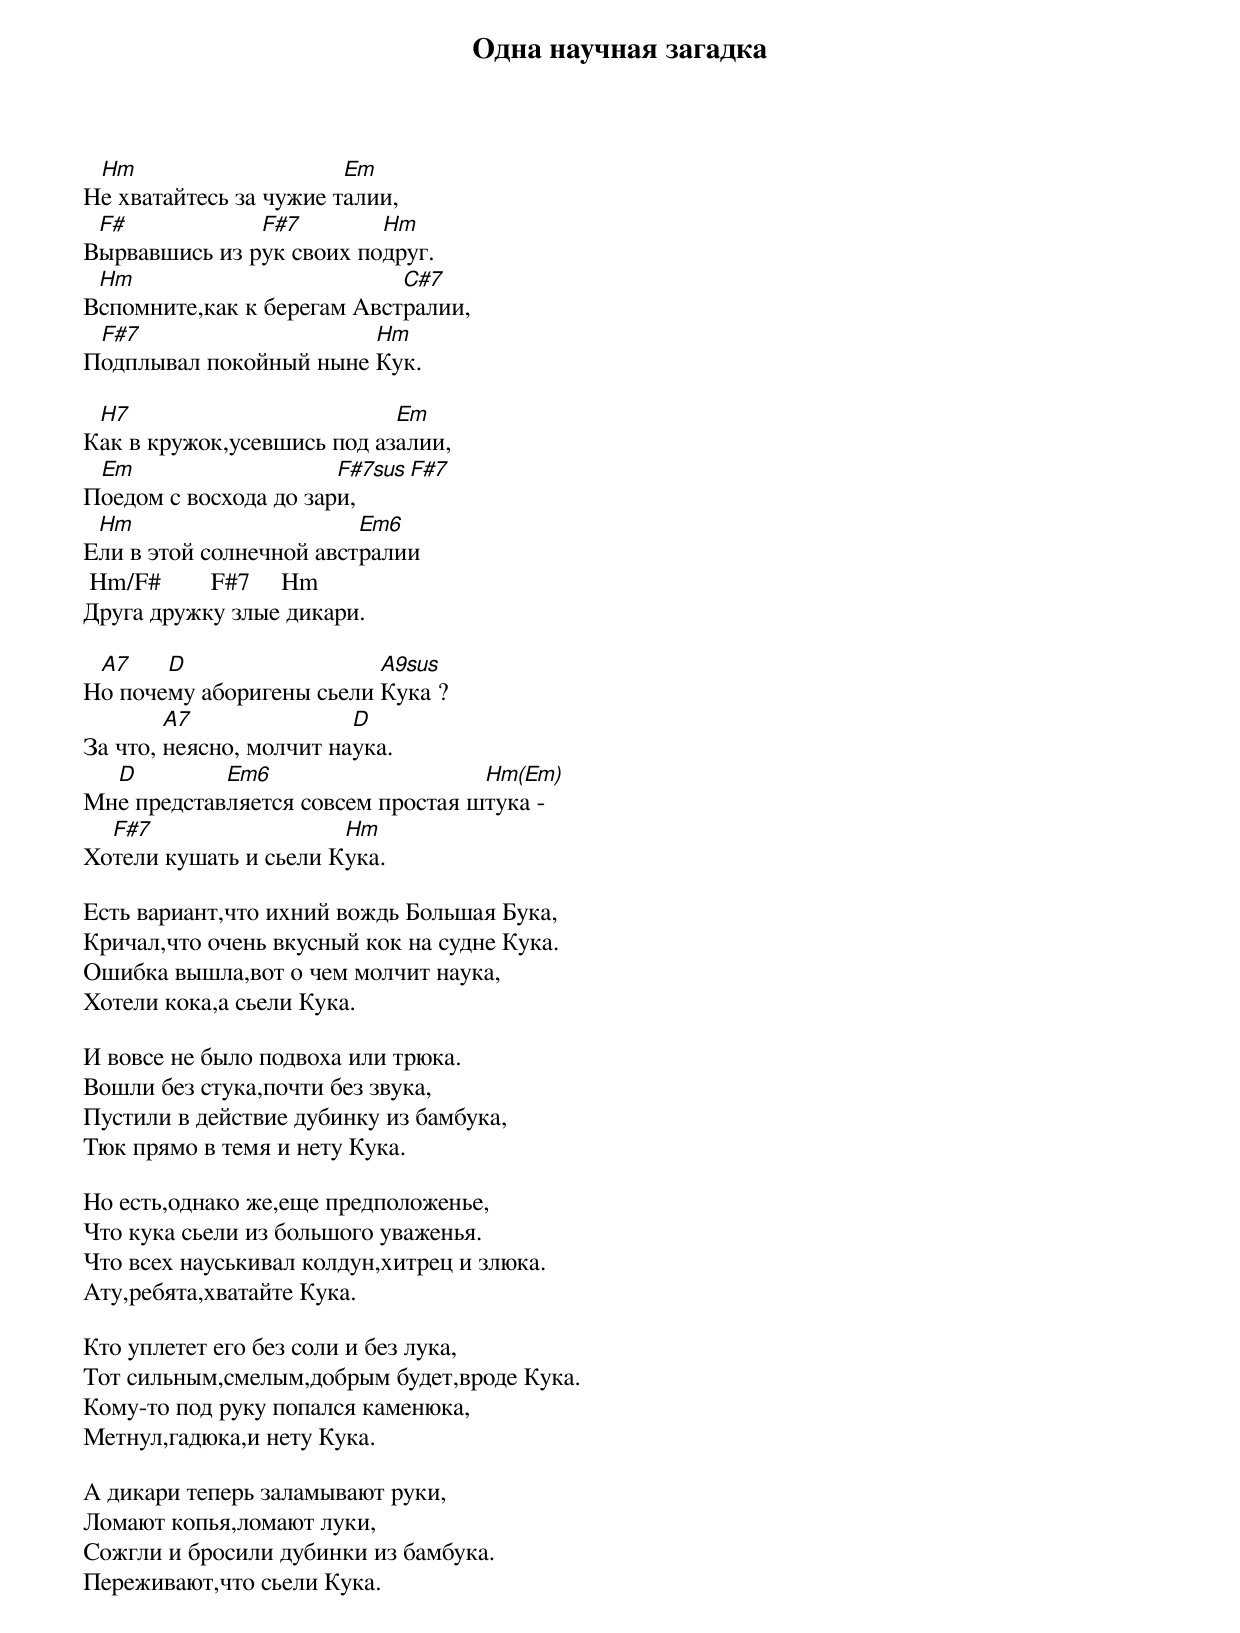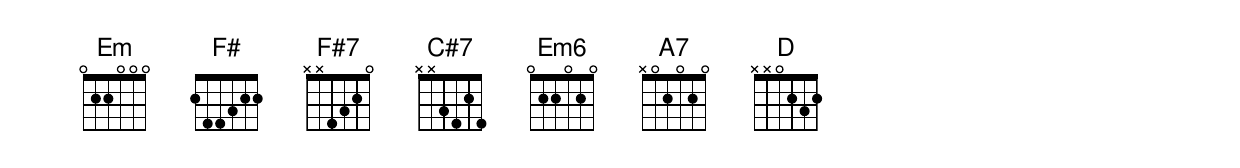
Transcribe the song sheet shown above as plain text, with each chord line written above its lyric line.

Одна научная загадка

 Hm                     Em
Не хватайтесь за чужие талии,
 F#            F#7        Hm
Вырвавшись из рук своих подруг.
 Hm                         C#7
Вспомните,как к берегам Австралии,
 F#7                    Hm
Подплывал покойный ныне Кук.

 H7                         Em
Как в кружок,усевшись под азалии,
 Em                    F#7sus  F#7
Поедом с восхода до зари,
 Hm                      Em6
Ели в этой солнечной австралии
 Hm/F#        F#7     Hm
Друга дружку злые дикари.

 A7    D                  A9sus
Но почему аборигены сьели Кука ?
        A7               D
За что, неясно, молчит наука.
  D         Em6                    Hm(Em)
Мне представляется совсем простая штука -
  F#7                  Hm
Хотели кушать и сьели Кука.

Есть вариант,что ихний вождь Большая Бука,
Кричал,что очень вкусный кок на судне Кука.
Ошибка вышла,вот о чем молчит наука,
Хотели кока,а сьели Кука.

И вовсе не было подвоха или трюка.
Вошли без стука,почти без звука,
Пустили в действие дубинку из бамбука,
Тюк прямо в темя и нету Кука.

Но есть,однако же,еще предположенье,
Что кука сьели из большого уваженья.
Что всех науськивал колдун,хитрец и злюка.
Ату,ребята,хватайте Кука.

Кто уплетет его без соли и без лука,
Тот сильным,смелым,добрым будет,вроде Кука.
Кому-то под руку попался каменюка,
Метнул,гадюка,и нету Кука.

А дикари теперь заламывают руки,
Ломают копья,ломают луки,
Сожгли и бросили дубинки из бамбука.
Переживают,что сьели Кука.
